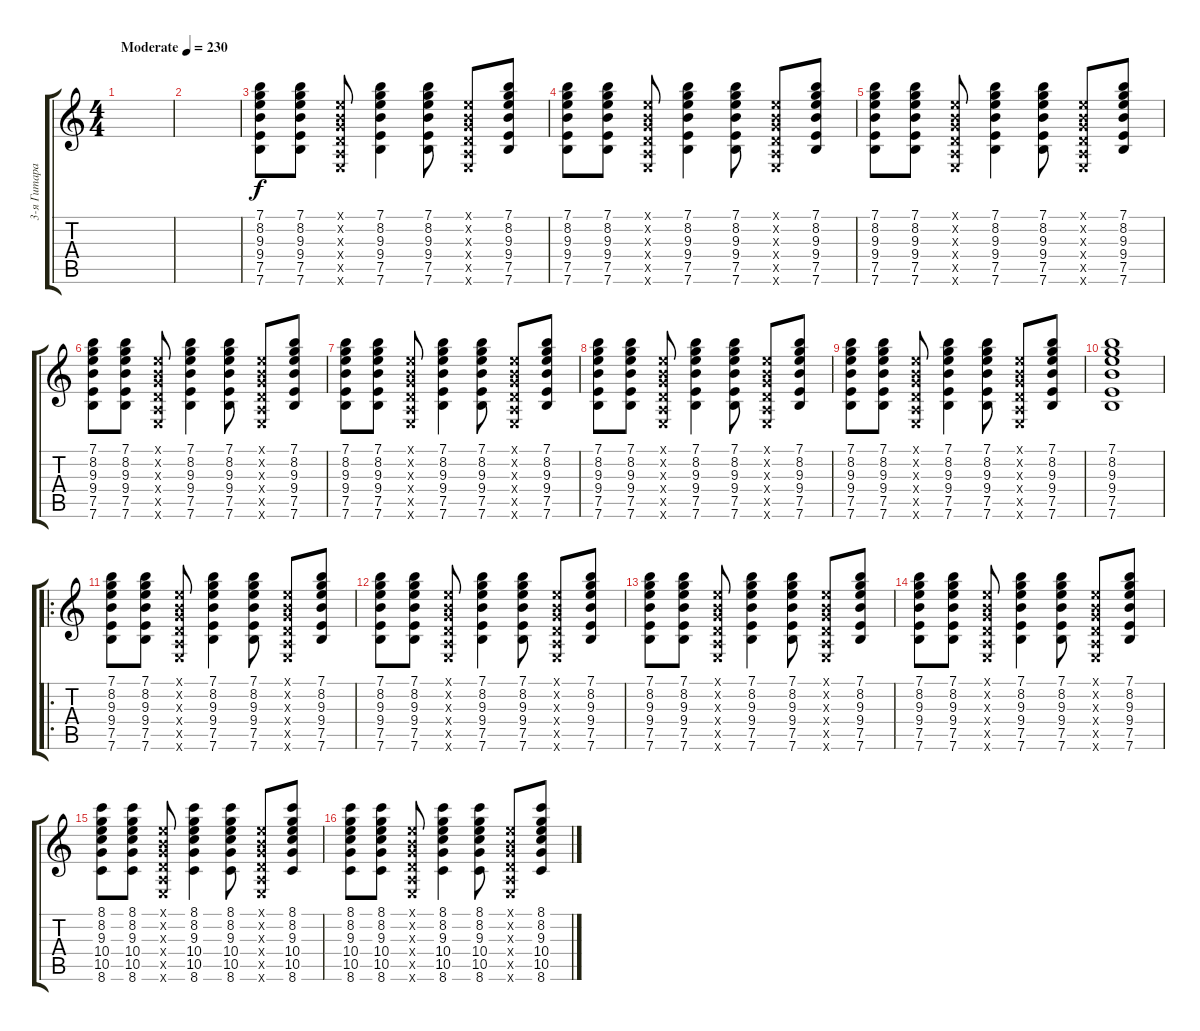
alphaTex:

\track ("3-я Гитара Ритм" "3-я Гитара") {instrument acousticguitarsteel}
\staff {score tabs}
\tuning (E4 B3 G3 D3 A2 E2) {hide}
\ts (4 4)
\tempo (230 "Moderate")
\clef g2
\ks c
|
|
(7.1 8.2 9.3 9.4 7.5 7.6).8 (7.1 8.2 9.3 9.4 7.5 7.6).8 (0.1{x} 0.2{x} 0.3{x} 0.4{x} 0.5{x} 0.6{x}).8 (7.1 8.2 9.3 9.4 7.5 7.6).4 (7.1 8.2 9.3 9.4 7.5 7.6).8 (0.1{x} 0.2{x} 0.3{x} 0.4{x} 0.5{x} 0.6{x}).8 (7.1 8.2 9.3 9.4 7.5 7.6).8 |
(7.1 8.2 9.3 9.4 7.5 7.6).8 (7.1 8.2 9.3 9.4 7.5 7.6).8 (0.1{x} 0.2{x} 0.3{x} 0.4{x} 0.5{x} 0.6{x}).8 (7.1 8.2 9.3 9.4 7.5 7.6).4 (7.1 8.2 9.3 9.4 7.5 7.6).8 (0.1{x} 0.2{x} 0.3{x} 0.4{x} 0.5{x} 0.6{x}).8 (7.1 8.2 9.3 9.4 7.5 7.6).8 |
(7.1 8.2 9.3 9.4 7.5 7.6).8 (7.1 8.2 9.3 9.4 7.5 7.6).8 (0.1{x} 0.2{x} 0.3{x} 0.4{x} 0.5{x} 0.6{x}).8 (7.1 8.2 9.3 9.4 7.5 7.6).4 (7.1 8.2 9.3 9.4 7.5 7.6).8 (0.1{x} 0.2{x} 0.3{x} 0.4{x} 0.5{x} 0.6{x}).8 (7.1 8.2 9.3 9.4 7.5 7.6).8 |
(7.1 8.2 9.3 9.4 7.5 7.6).8 (7.1 8.2 9.3 9.4 7.5 7.6).8 (0.1{x} 0.2{x} 0.3{x} 0.4{x} 0.5{x} 0.6{x}).8 (7.1 8.2 9.3 9.4 7.5 7.6).4 (7.1 8.2 9.3 9.4 7.5 7.6).8 (0.1{x} 0.2{x} 0.3{x} 0.4{x} 0.5{x} 0.6{x}).8 (7.1 8.2 9.3 9.4 7.5 7.6).8 |
(7.1 8.2 9.3 9.4 7.5 7.6).8 (7.1 8.2 9.3 9.4 7.5 7.6).8 (0.1{x} 0.2{x} 0.3{x} 0.4{x} 0.5{x} 0.6{x}).8 (7.1 8.2 9.3 9.4 7.5 7.6).4 (7.1 8.2 9.3 9.4 7.5 7.6).8 (0.1{x} 0.2{x} 0.3{x} 0.4{x} 0.5{x} 0.6{x}).8 (7.1 8.2 9.3 9.4 7.5 7.6).8 |
(7.1 8.2 9.3 9.4 7.5 7.6).8 (7.1 8.2 9.3 9.4 7.5 7.6).8 (0.1{x} 0.2{x} 0.3{x} 0.4{x} 0.5{x} 0.6{x}).8 (7.1 8.2 9.3 9.4 7.5 7.6).4 (7.1 8.2 9.3 9.4 7.5 7.6).8 (0.1{x} 0.2{x} 0.3{x} 0.4{x} 0.5{x} 0.6{x}).8 (7.1 8.2 9.3 9.4 7.5 7.6).8 |
(7.1 8.2 9.3 9.4 7.5 7.6).8 (7.1 8.2 9.3 9.4 7.5 7.6).8 (0.1{x} 0.2{x} 0.3{x} 0.4{x} 0.5{x} 0.6{x}).8 (7.1 8.2 9.3 9.4 7.5 7.6).4 (7.1 8.2 9.3 9.4 7.5 7.6).8 (0.1{x} 0.2{x} 0.3{x} 0.4{x} 0.5{x} 0.6{x}).8 (7.1 8.2 9.3 9.4 7.5 7.6).8 |
(7.1 8.2 9.3 9.4 7.5 7.6).1 |
\ro
(7.1 8.2 9.3 9.4 7.5 7.6).8 (7.1 8.2 9.3 9.4 7.5 7.6).8 (0.1{x} 0.2{x} 0.3{x} 0.4{x} 0.5{x} 0.6{x}).8 (7.1 8.2 9.3 9.4 7.5 7.6).4 (7.1 8.2 9.3 9.4 7.5 7.6).8 (0.1{x} 0.2{x} 0.3{x} 0.4{x} 0.5{x} 0.6{x}).8 (7.1 8.2 9.3 9.4 7.5 7.6).8 |
(7.1 8.2 9.3 9.4 7.5 7.6).8 (7.1 8.2 9.3 9.4 7.5 7.6).8 (0.1{x} 0.2{x} 0.3{x} 0.4{x} 0.5{x} 0.6{x}).8 (7.1 8.2 9.3 9.4 7.5 7.6).4 (7.1 8.2 9.3 9.4 7.5 7.6).8 (0.1{x} 0.2{x} 0.3{x} 0.4{x} 0.5{x} 0.6{x}).8 (7.1 8.2 9.3 9.4 7.5 7.6).8 |
(7.1 8.2 9.3 9.4 7.5 7.6).8 (7.1 8.2 9.3 9.4 7.5 7.6).8 (0.1{x} 0.2{x} 0.3{x} 0.4{x} 0.5{x} 0.6{x}).8 (7.1 8.2 9.3 9.4 7.5 7.6).4 (7.1 8.2 9.3 9.4 7.5 7.6).8 (0.1{x} 0.2{x} 0.3{x} 0.4{x} 0.5{x} 0.6{x}).8 (7.1 8.2 9.3 9.4 7.5 7.6).8 |
(7.1 8.2 9.3 9.4 7.5 7.6).8 (7.1 8.2 9.3 9.4 7.5 7.6).8 (0.1{x} 0.2{x} 0.3{x} 0.4{x} 0.5{x} 0.6{x}).8 (7.1 8.2 9.3 9.4 7.5 7.6).4 (7.1 8.2 9.3 9.4 7.5 7.6).8 (0.1{x} 0.2{x} 0.3{x} 0.4{x} 0.5{x} 0.6{x}).8 (7.1 8.2 9.3 9.4 7.5 7.6).8 |
(8.1 8.2 9.3 10.4 10.5 8.6).8 (8.1 8.2 9.3 10.4 10.5 8.6).8 (0.1{x} 0.2{x} 0.3{x} 0.4{x} 0.5{x} 0.6{x}).8 (8.1 8.2 9.3 10.4 10.5 8.6).4 (8.1 8.2 9.3 10.4 10.5 8.6).8 (0.1{x} 0.2{x} 0.3{x} 0.4{x} 0.5{x} 0.6{x}).8 (8.1 8.2 9.3 10.4 10.5 8.6).8 |
(8.1 8.2 9.3 10.4 10.5 8.6).8 (8.1 8.2 9.3 10.4 10.5 8.6).8 (0.1{x} 0.2{x} 0.3{x} 0.4{x} 0.5{x} 0.6{x}).8 (8.1 8.2 9.3 10.4 10.5 8.6).4 (8.1 8.2 9.3 10.4 10.5 8.6).8 (0.1{x} 0.2{x} 0.3{x} 0.4{x} 0.5{x} 0.6{x}).8 (8.1 8.2 9.3 10.4 10.5 8.6).8
